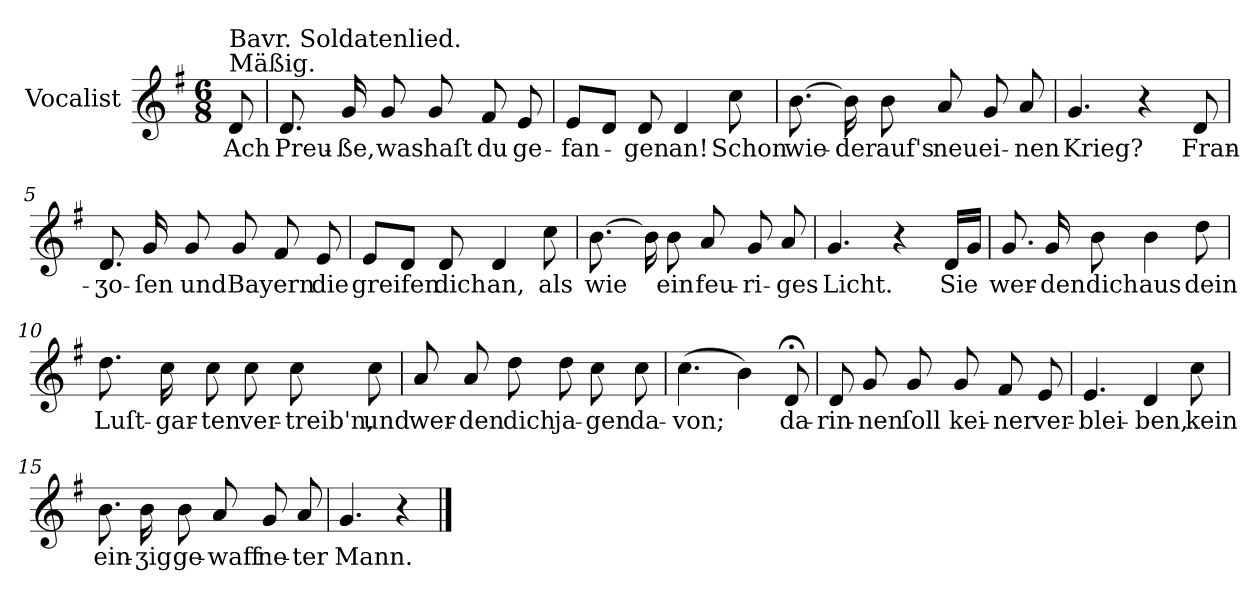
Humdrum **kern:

**kern	**text
*part1	*part1
*staff1	*staff1
*I"Vocalist	*
*k[f#]	*
*G:	*
*M6/8	*
=	=
!LO:TX:a:t=Mäßig.	!
!LO:TX:a:t=Bavr. Soldatenlied.	!
8d	Ach
=1	=1
8.d	Preu-
16g	-ße,
8g	was
8g	haſt
8f#	du
8e	ge-
=2	=2
8eL	-fan-
8dJ	.
8d	-gen
4d	an!
8cc	Schon
=3	=3
[8.b	wie-
16b]	-der
8b	auf's
8a	neu
8g	ei-
8a	-nen
=4	=4
4.g	Krieg?
4r	.
8d	Fran-
=5	=5
8.d	-ʒo-
16g	-ſen
8g	und
8g	Bayern
8f#	.
8e	die
=6	=6
8eL	greifen
8dJ	.
8d	dich
4d	an,
8cc	als
=7	=7
[8.b	wie
16b]	.
8b	ein
8a	feu-
8g	-ri-
8a	-ges
=8	=8
4.g	Licht.
4r	.
16dLL	Sie
16gJJ	.
=9	=9
8.g	wer-
16g	-den
8b	dich
4b	aus
8dd	dein
=10	=10
8.dd	Luſt-
16cc	-gar-
8cc	-ten
8cc	ver-
8cc	-treib'n,
8cc	und
=11	=11
8a	wer-
8a	-den
8dd	dich
8dd	ja-
8cc	-gen
8cc	da-
=12	=12
(4.cc	-von;
4b)	.
8d;<	da-
=13	=13
8d	-rin-
8g	-nen
8g	ſoll
8g	kei-
8f#	-ner
8e	ver-
=14	=14
4.e	-blei-
4d	-ben,
8cc	kein
=15	=15
8.b	ein-
16b	-ʒig
8b	ge-
8a	-waff
8g	ne-
8a	-ter
=16	=16
4.g	Mann.
4r	.
==	==
*-	*-
